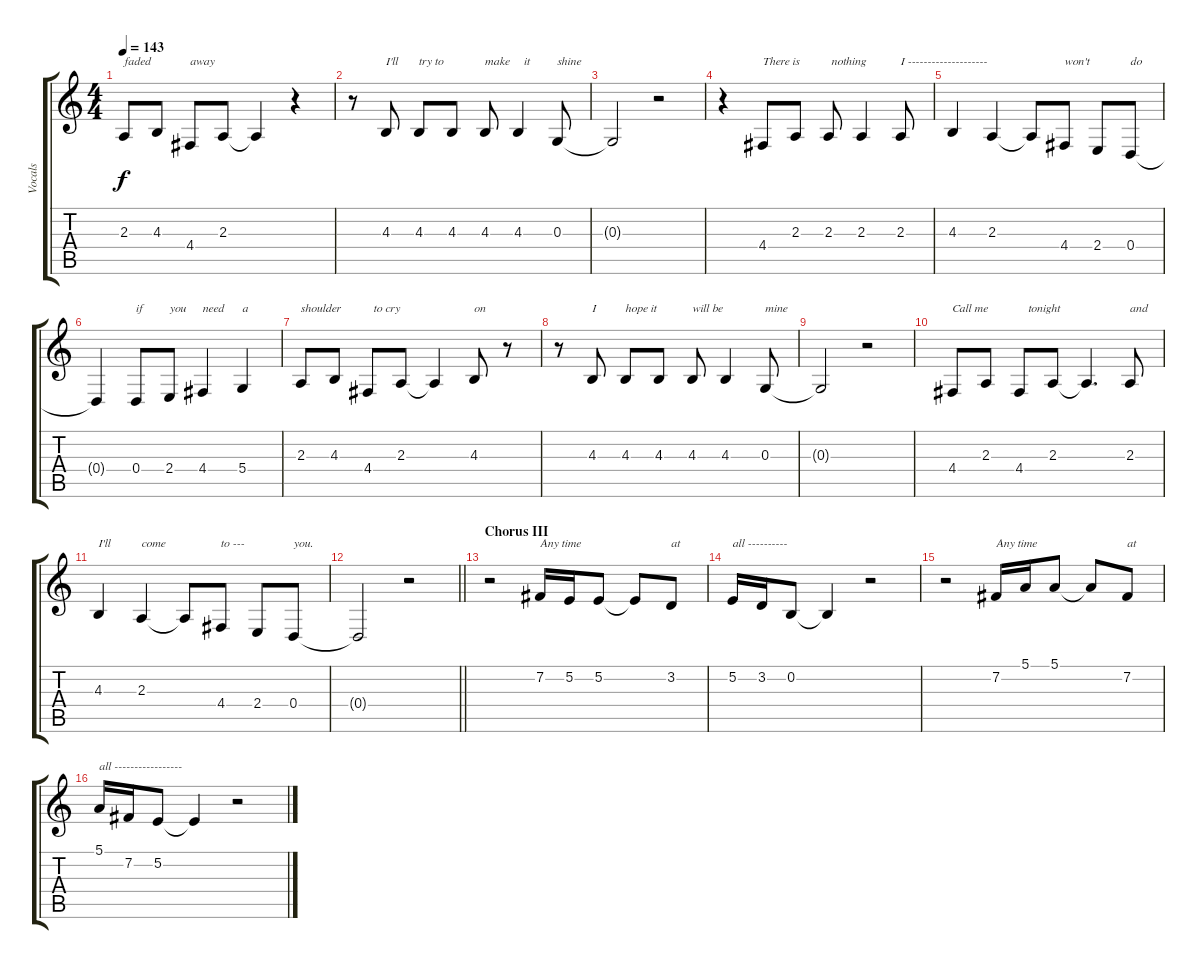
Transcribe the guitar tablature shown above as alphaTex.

\track ("Vocals" "Vocals") {instrument tenorsax}
\staff {score tabs}
\tuning (E4 B3 G3 D3 A2 E2) {hide}
\ts (4 4)
\tempo 143
\clef g2
\ks c
2.3.8{txt "faded" dy f} 4.3.8 4.4.8{txt "away"} 2.3.8 2.3{t}.4 r.4 |
r.8 4.3.8{txt "I'll"} 4.3.8{txt "try to"} 4.3.8 4.3.8{txt "make"} 4.3.4{txt "  it"} 0.3.8{txt "shine"} |
0.3{t}.2 r.2 |
r.4{txt " "} 4.4.8{txt "There is"} 2.3.8{txt " "} 2.3.8{txt " nothing"} 2.3.4 2.3.8{txt "I --------------------"} |
4.3.4{txt " "} 2.3.4{txt " "} 2.3{t}.8 4.4.8{txt "won't"} 2.4.8 0.4.8{txt "do"} |
0.4{t}.4 0.4.8{txt "if"} 2.4.8{txt "you"} 4.4.4{txt "need"} 5.4.4{txt "a"} |
2.3.8{txt "shoulder"} 4.3.8 4.4.8{txt "  to cry"} 2.3.8 2.3{t}.4 4.3.8{txt "on"} r.8 |
r.8 4.3.8{txt "I"} 4.3.8{txt "hope it"} 4.3.8 4.3.8{txt "will be"} 4.3.4{txt " "} 0.3.8{txt "mine"} |
0.3{t}.2 r.2 |
4.4.8{txt "Call me"} 2.3.8 4.4.8{txt "   tonight"} 2.3.8 2.3{t}.4{d} 2.3.8{txt "and"} |
4.3.4{txt "I'll"} 2.3.4{txt "come"} 2.3{t}.8 4.4.8{txt "to ---"} 2.4.8 0.4.8{txt "you."} |
\barLineRight lightlight
0.4{t}.2 r.2 |
\section ("" "Chorus III")
r.2 7.2.16{txt "Any time"} 5.2.16 5.2.8 5.2{t}.8 3.2.8{txt "at"} |
5.2.16{txt "all ----------"} 3.2.16 0.2.8 0.2{t}.4 r.2 |
r.2 7.2.16{txt "Any time"} 5.1.16 5.1.8 5.1{t}.8 7.2.8{txt "at"} |
5.1.16{txt "all -----------------"} 7.2.16 5.2.8 5.2{t}.4 r.2
